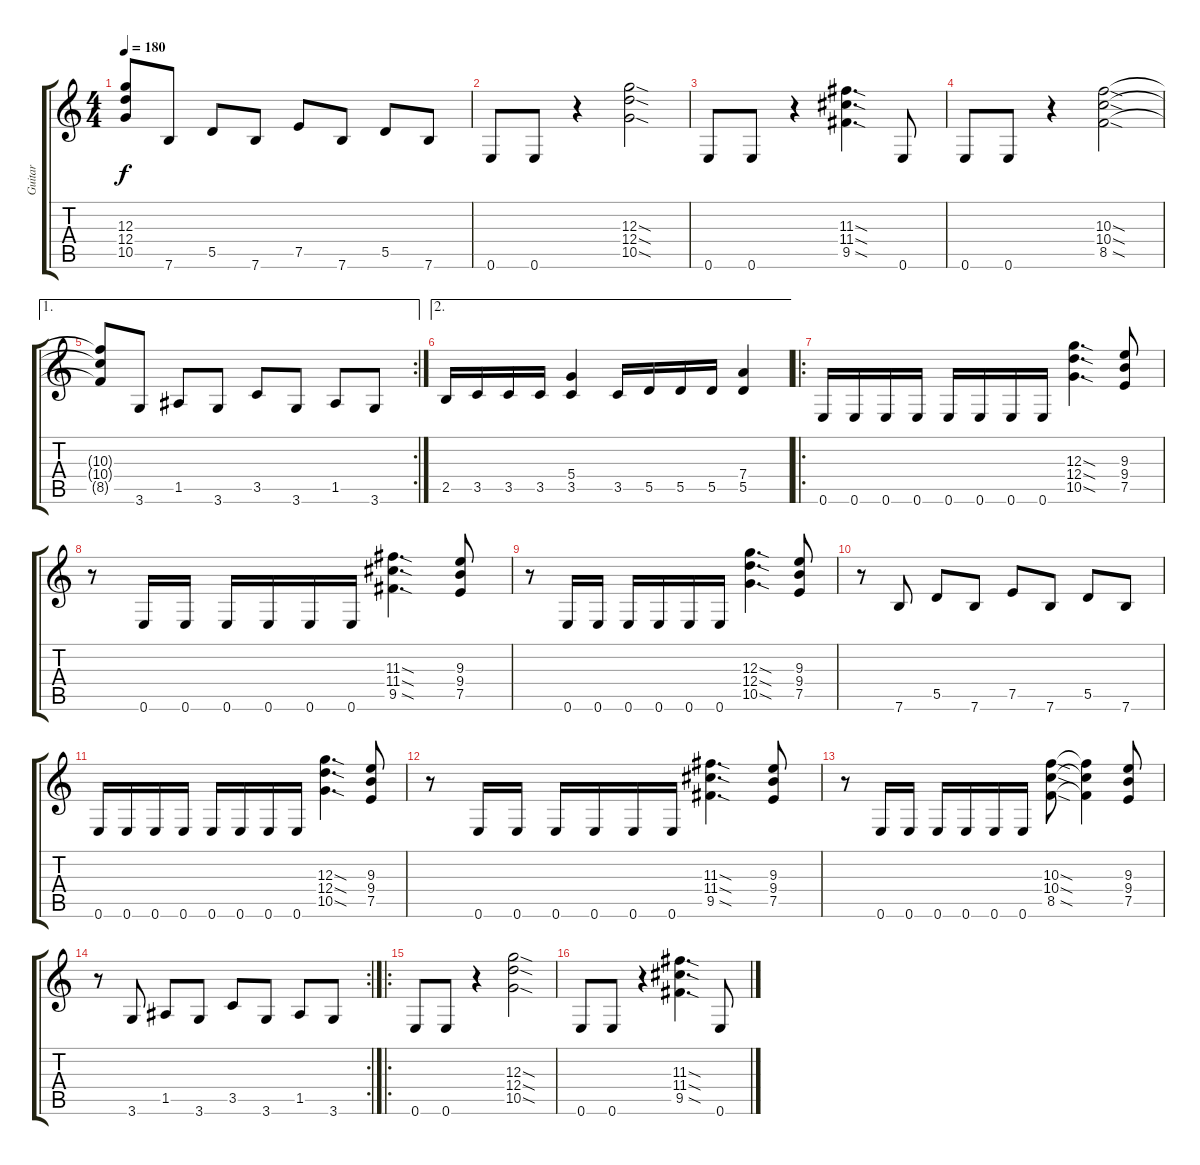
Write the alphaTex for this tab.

\track ("Guitar" "Guitar") {instrument overdrivenguitar}
\staff {score tabs}
\tuning (E4 B3 G3 D3 A2 E2) {hide}
\ts (4 4)
\tempo 180
\clef g2
\ks c
(12.3{t} 12.4{t} 10.5{t}).8{dy f} 7.6.8 5.5.8 7.6.8 7.5.8 7.6.8 5.5.8 7.6.8 |
0.6.8 0.6.8 r.4 (12.3{sod} 12.4{sod} 10.5{sod}).2 |
0.6.8 0.6.8 r.4 (11.3{sod} 11.4{sod} 9.5{sod}).4{d} 0.6.8 |
0.6.8 0.6.8 r.4 (10.3{sod} 10.4{sod} 8.5{sod}).2 |
\ae 1
\rc 2
(10.3{t} 10.4{t} 8.5{t}).8 3.6.8 1.5.8 3.6.8 3.5.8 3.6.8 1.5.8 3.6.8 |
\ae 2
2.5.16 3.5.16 3.5.16 3.5.16 (5.4 3.5).4 3.5.16 5.5.16 5.5.16 5.5.16 (7.4 5.5).4 |
\ro
0.6.16 0.6.16 0.6.16 0.6.16 0.6.16 0.6.16 0.6.16 0.6.16 (12.3{sod} 12.4{sod} 10.5{sod}).4{d} (9.3 9.4 7.5).8 |
r.8 0.6.16 0.6.16 0.6.16 0.6.16 0.6.16 0.6.16 (11.3{sod} 11.4{sod} 9.5{sod}).4{d} (9.3 9.4 7.5).8 |
r.8 0.6.16 0.6.16 0.6.16 0.6.16 0.6.16 0.6.16 (12.3{sod} 12.4{sod} 10.5{sod}).4{d} (9.3 9.4 7.5).8 |
r.8 7.6.8 5.5.8 7.6.8 7.5.8 7.6.8 5.5.8 7.6.8 |
0.6.16 0.6.16 0.6.16 0.6.16 0.6.16 0.6.16 0.6.16 0.6.16 (12.3{sod} 12.4{sod} 10.5{sod}).4{d} (9.3 9.4 7.5).8 |
r.8 0.6.16 0.6.16 0.6.16 0.6.16 0.6.16 0.6.16 (11.3{sod} 11.4{sod} 9.5{sod}).4{d} (9.3 9.4 7.5).8 |
r.8 0.6.16 0.6.16 0.6.16 0.6.16 0.6.16 0.6.16 (10.3{sod} 10.4{sod} 8.5{sod}).8 (10.3{t} 10.4{t} 8.5{t}).4 (9.3 9.4 7.5).8 |
\rc 2
r.8 3.6.8 1.5.8 3.6.8 3.5.8 3.6.8 1.5.8 3.6.8 |
\ro
0.6.8 0.6.8 r.4 (12.3{sod} 12.4{sod} 10.5{sod}).2 |
0.6.8 0.6.8 r.4 (11.3{sod} 11.4{sod} 9.5{sod}).4{d} 0.6.8
